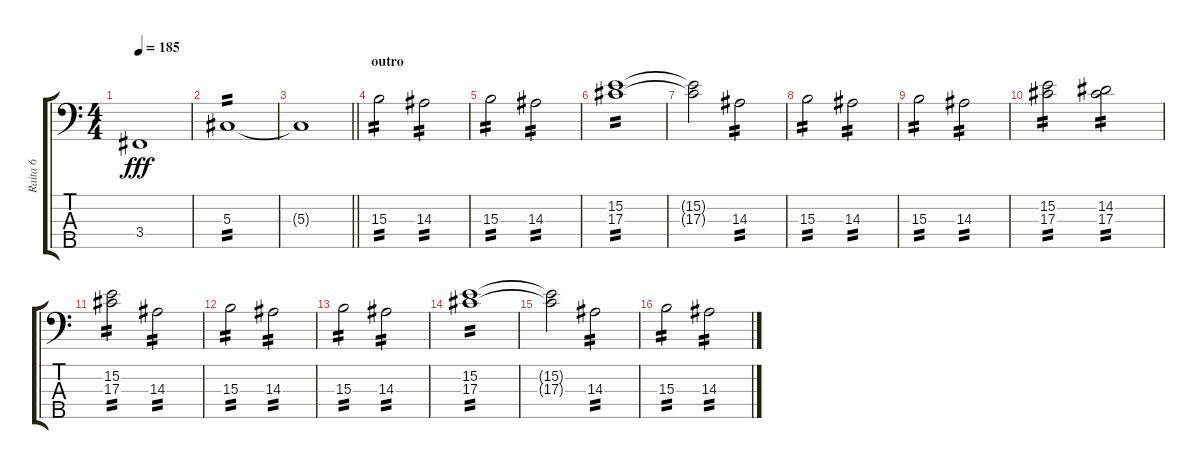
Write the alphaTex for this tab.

\track ("Raita 6" "Raita 6") {instrument electricbassfinger}
\staff {score tabs}
\tuning (Gb2 Db2 Ab1 Eb1 Bb0) {hide}
\ts (4 4)
\tempo 185
\clef f4
\ks c
3.4{t}.1{dy fff} |
5.3.1{tp 2} |
\barLineRight lightlight
5.3{t}.1 |
\section ("" "outro")
15.3.2{tp 2} 14.3.2{tp 2} |
15.3.2{tp 2} 14.3.2{tp 2} |
(15.2 17.3).1{tp 2} |
(15.2{t} 17.3{t}).2 14.3.2{tp 2} |
15.3.2{tp 2} 14.3.2{tp 2} |
15.3.2{tp 2} 14.3.2{tp 2} |
(15.2 17.3).2{tp 2} (14.2 17.3).2{tp 2} |
(15.2 17.3).2{tp 2} 14.3.2{tp 2} |
15.3.2{tp 2} 14.3.2{tp 2} |
15.3.2{tp 2} 14.3.2{tp 2} |
(15.2 17.3).1{tp 2} |
(15.2{t} 17.3{t}).2 14.3.2{tp 2} |
15.3.2{tp 2} 14.3.2{tp 2}
